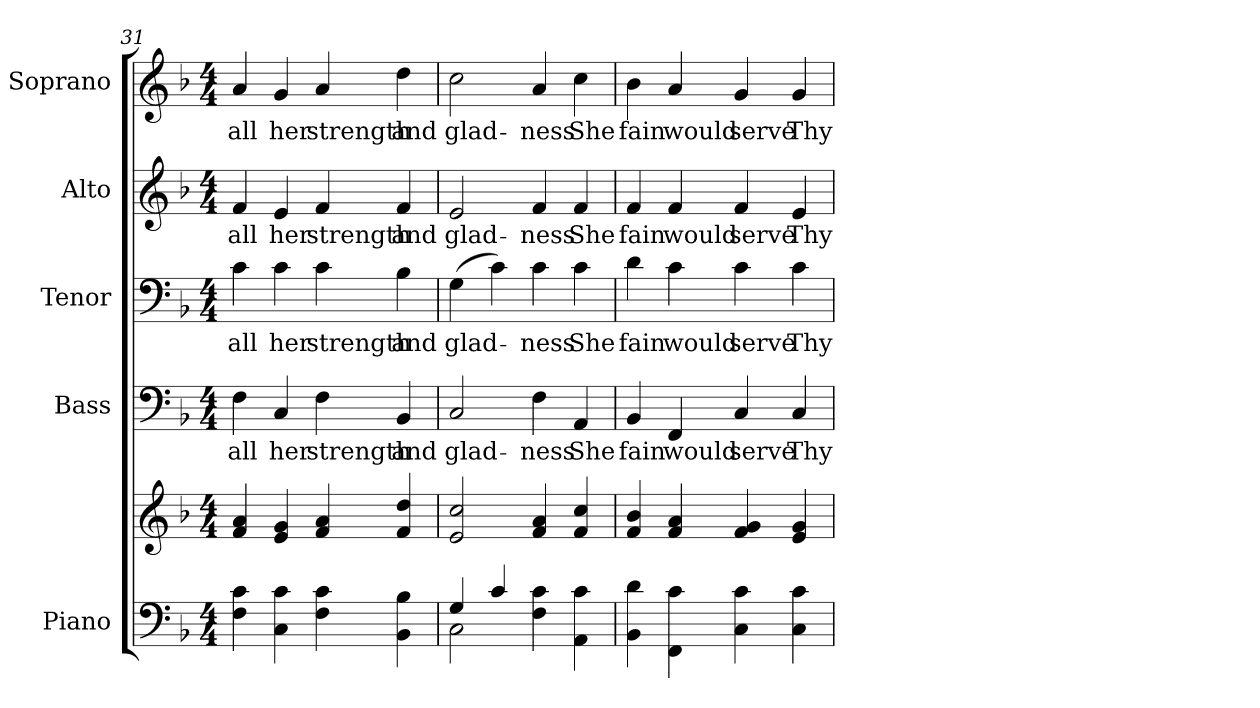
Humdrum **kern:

**kern	**kern	**kern	**text	**kern	**text	**kern	**text	**kern	**text
*part5	*part5	*part4	*part4	*part3	*part3	*part2	*part2	*part1	*part1
*staff6	*staff5	*staff4	*staff4	*staff3	*staff3	*staff2	*staff2	*staff1	*staff1
*I"Piano	*	*I"Bass	*	*I"Tenor	*	*I"Alto	*	*I"Soprano	*
*I'Pno.	*	*I'B.	*	*I'T.	*	*I'A.	*	*I'S.	*
*clefF4	*clefG2	*clefF4	*	*clefF4	*	*clefG2	*	*clefG2	*
*k[b-]	*k[b-]	*k[b-]	*	*k[b-]	*	*k[b-]	*	*k[b-]	*
*F:	*F:	*F:	*	*F:	*	*F:	*	*F:	*
*M4/4	*M4/4	*M4/4	*	*M4/4	*	*M4/4	*	*M4/4	*
=31	=31	=31	=31	=31	=31	=31	=31	=31	=31
!	!	!	!LO:LY:b:color=#000000	!	!	!	!	!	!
!	!	!	!	!	!LO:LY:b:color=#000000	!	!	!	!
!	!	!	!	!	!	!	!LO:LY:b:color=#000000	!	!
!	!	!	!	!	!	!	!	!	!LO:LY:b:color=#000000
4Fi\ 4ci	4fi/ 4ai	4Fi\	all	4ci\	all	4fi/	all	4ai/	all
!	!	!	!LO:LY:b:color=#000000	!	!	!	!	!	!
!	!	!	!	!	!LO:LY:b:color=#000000	!	!	!	!
!	!	!	!	!	!	!	!LO:LY:b:color=#000000	!	!
!	!	!	!	!	!	!	!	!	!LO:LY:b:color=#000000
4Ci\ 4ci	4ei/ 4gi	4Ci/	her	4ci\	her	4ei/	her	4gi/	her
!	!	!	!LO:LY:b:color=#000000	!	!	!	!	!	!
!	!	!	!	!	!LO:LY:b:color=#000000	!	!	!	!
!	!	!	!	!	!	!	!LO:LY:b:color=#000000	!	!
!	!	!	!	!	!	!	!	!	!LO:LY:b:color=#000000
4Fi\ 4ci	4fi/ 4ai	4Fi\	strength	4ci\	strength	4fi/	strength	4ai/	strength
!	!	!	!LO:LY:b:color=#000000	!	!	!	!	!	!
!	!	!	!	!	!LO:LY:b:color=#000000	!	!	!	!
!	!	!	!	!	!	!	!LO:LY:b:color=#000000	!	!
!	!	!	!	!	!	!	!	!	!LO:LY:b:color=#000000
4BB-i\ 4B-i	4fi/ 4ddi	4BB-i/	and	4B-i\	and	4fi/	and	4ddi\	and
!!LO:PB:g=z
=32	=32	=32	=32	=32	=32	=32	=32	=32	=32
*^	*	*	*	*	*	*	*	*	*
!	!	!	!	!LO:LY:b:color=#000000	!	!	!	!	!	!
!	!	!	!	!	!	!LO:LY:b:color=#000000	!	!	!	!
!	!	!	!	!	!	!	!	!LO:LY:b:color=#000000	!	!
!	!	!	!	!	!	!	!	!	!	!LO:LY:b:color=#000000
4Gi/	2Ci\	2ei/ 2cci	2Ci/	glad-	(4Gi\	glad-	2ei/	glad-	2cci\	glad-
4ci/	.	.	.	.	4ci\)	.	.	.	.	.
!	!	!	!	!LO:LY:b:color=#000000	!	!	!	!	!	!
!	!	!	!	!	!	!LO:LY:b:color=#000000	!	!	!	!
!	!	!	!	!	!	!	!	!LO:LY:b:color=#000000	!	!
!	!	!	!	!	!	!	!	!	!	!LO:LY:b:color=#000000
4Fi\ 4ci	2ryy	4fi/ 4ai	4Fi\	-ness	4ci\	-ness	4fi/	-ness	4ai/	-ness
!	!	!	!	!LO:LY:b:color=#000000	!	!	!	!	!	!
!	!	!	!	!	!	!LO:LY:b:color=#000000	!	!	!	!
!	!	!	!	!	!	!	!	!LO:LY:b:color=#000000	!	!
!	!	!	!	!	!	!	!	!	!	!LO:LY:b:color=#000000
4AAi\ 4ci	.	4fi/ 4cci	4AAi/	She	4ci\	She	4fi/	She	4cci\	She
*v	*v	*	*	*	*	*	*	*	*	*
=33	=33	=33	=33	=33	=33	=33	=33	=33	=33
*	*^	*	*	*	*	*	*	*	*
!	!	!	!	!LO:LY:b:color=#000000	!	!	!	!	!	!
!	!	!	!	!	!	!LO:LY:b:color=#000000	!	!	!	!
!	!	!	!	!	!	!	!	!LO:LY:b:color=#000000	!	!
!	!	!	!	!	!	!	!	!	!	!LO:LY:b:color=#000000
4BB-i\ 4di	4fi/ 4b-i	2ryy	4BB-i/	fain	4di\	fain	4fi/	fain	4b-i\	fain
!	!	!	!	!LO:LY:b:color=#000000	!	!	!	!	!	!
!	!	!	!	!	!	!LO:LY:b:color=#000000	!	!	!	!
!	!	!	!	!	!	!	!	!LO:LY:b:color=#000000	!	!
!	!	!	!	!	!	!	!	!	!	!LO:LY:b:color=#000000
4FFi\ 4ci	4fi/ 4ai	.	4FFi/	would	4ci\	would	4fi/	would	4ai/	would
!	!	!	!	!LO:LY:b:color=#000000	!	!	!	!	!	!
!	!	!	!	!	!	!LO:LY:b:color=#000000	!	!	!	!
!	!	!	!	!	!	!	!	!LO:LY:b:color=#000000	!	!
!	!	!	!	!	!	!	!	!	!	!LO:LY:b:color=#000000
4Ci\ 4ci	4fi/ 4gi	2ryy	4Ci/	serve	4ci\	serve	4fi/	serve	4gi/	serve
!	!	!	!	!LO:LY:b:color=#000000	!	!	!	!	!	!
!	!	!	!	!	!	!LO:LY:b:color=#000000	!	!	!	!
!	!	!	!	!	!	!	!	!LO:LY:b:color=#000000	!	!
!	!	!	!	!	!	!	!	!	!	!LO:LY:b:color=#000000
4Ci\ 4ci	4ei/ 4gi	.	4Ci/	Thy	4ci\	Thy	4ei/	Thy	4gi/	Thy
*	*v	*v	*	*	*	*	*	*	*	*
=	=	=	=	=	=	=	=	=	=
*-	*-	*-	*-	*-	*-	*-	*-	*-	*-
